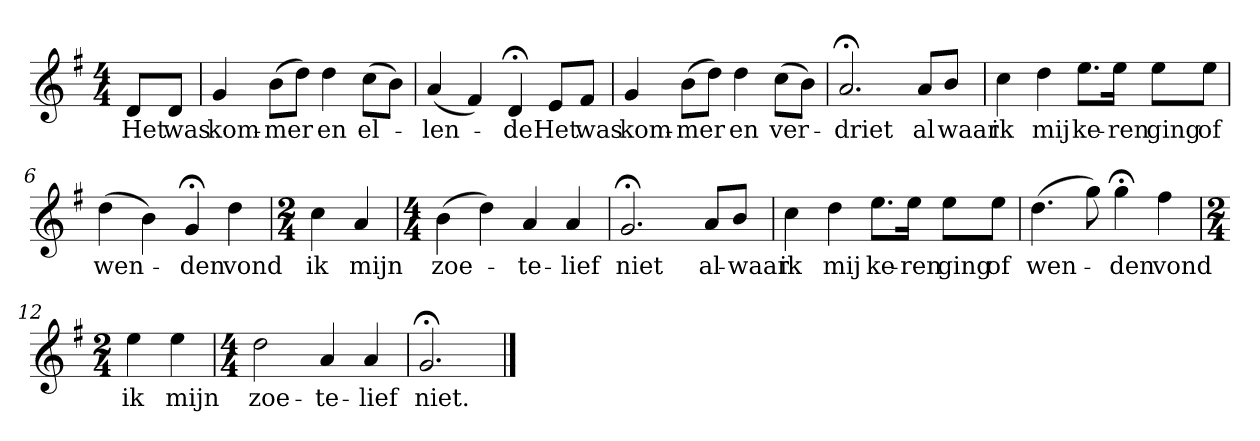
**kern	**text
*part1	*part1
*staff1	*staff1
*k[f#]	*
*G:	*
*M4/4	*
*MM120	*
=	=
8dL	Het
8dJ	was
=1	=1
4g	kom-
(8bL	-mer
8ddJ)	.
4dd	en
(8ccL	el-
8bJ)	.
=2	=2
(4a	-len-
4f#)	.
4d;<	-de
8eL	Het
8f#J	was
=3	=3
4g	kom-
(8bL	-mer
8ddJ)	.
4dd	en
(8ccL	ver-
8bJ)	.
=4	=4
2.a;<	-driet
8aL	al
8bJ	waar
=5	=5
4cc	ik
4dd	mij
8.eeL	ke-
16eeJk	-ren
8eeL	ging
8eeJ	of
=6	=6
(4dd	wen-
4b)	.
4g;<	-den
4dd	vond
=7	=7
*M2/4	*
4cc	ik
4a	mijn
=8	=8
*M4/4	*
(4b	zoe-
4dd)	.
4a	-te-
4a	-lief
=9	=9
2.g;<	niet
8aL	al-
8bJ	-waar
=10	=10
4cc	ik
4dd	mij
8.eeL	ke-
16eeJk	-ren
8eeL	ging
8eeJ	of
=11	=11
(4.dd	wen-
8gg)	.
4gg;<	-den
4ff#	vond
=12	=12
*M2/4	*
4ee	ik
4ee	mijn
=13	=13
*M4/4	*
2dd	zoe-
4a	-te-
4a	-lief
=14	=14
2.g;<	niet.
==	==
*-	*-
